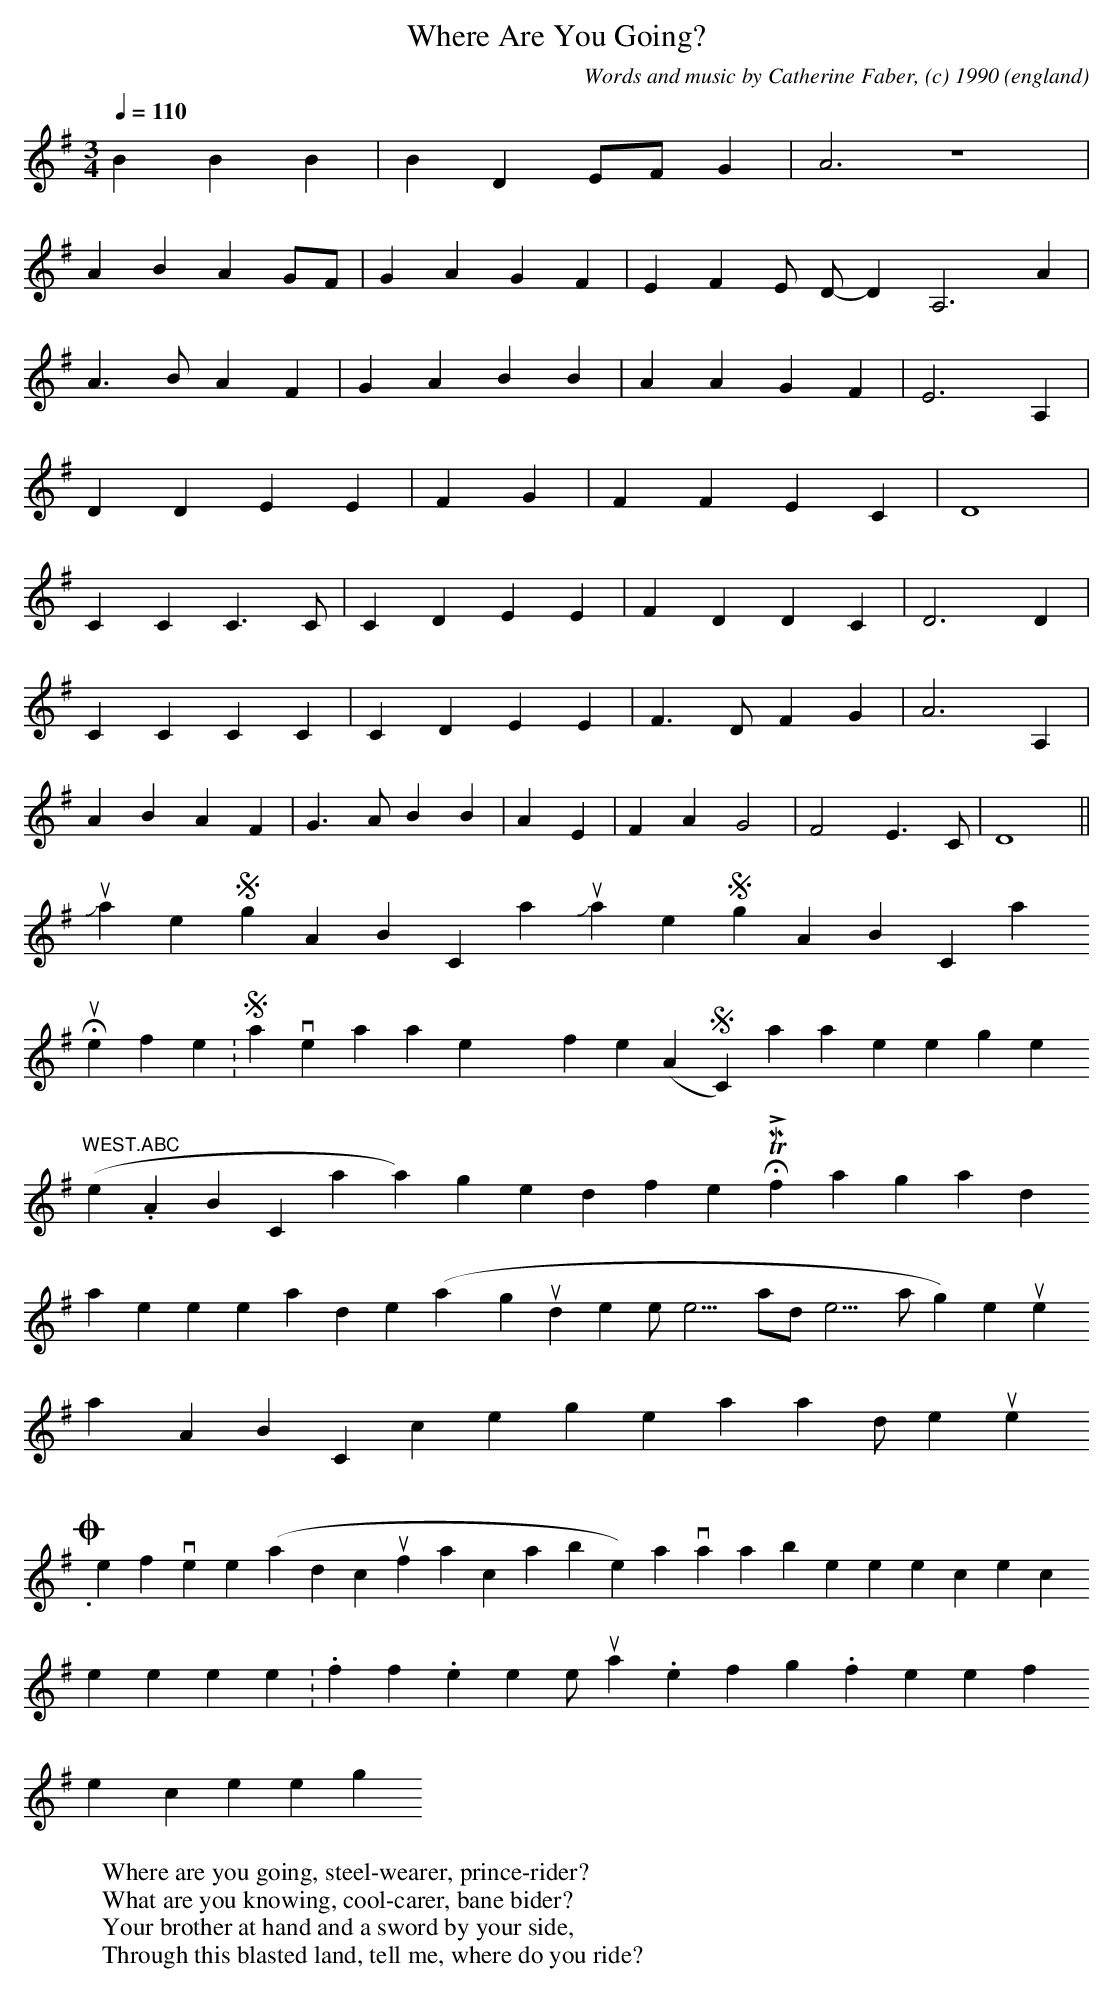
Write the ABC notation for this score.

X:1
T:Where Are You Going?
O:england
M:3/4
L:1/4
Q:110
C:Words and music by Catherine Faber, (c) 1990
W:Where are you going, steel-wearer, prince-rider?
W:What are you knowing, cool-carer, bane bider?
W:Your brother at hand and a sword by your side,
W:Through this blasted land, tell me, where do you ride?
K:G
B B B|BD E/2F/2 G|A3 Z|
A B A G/2F/2|G A G F|E F E/2 D/2-D A,3 A|
A>B A F|G A B B|A A G F|E3 A,|
D D E E| FG|F F E C|D4|
C C C>C|C D E E|F D D C|D3 D|
C C C C|C D E E|F>D F G|A3 A,|
A B A F|G>A B B|AE|FA G2|F2 E>C|D4||
Julia West's Songs in ABC notationJulia West's Songs in ABC notation
How to use this file: Save as a text file (ASCII) with a name something like
"WEST.ABC" (the .ABC is what's important), get rid of the HTML formatting and
all these headers (anything outside the <pre> and </pre> tags), then use with
any ABC processing tool to hear and/or print the tunes.
Only the first verse (and chorus if applicable) is available here; check
elsewhere on http://www.sff.net/people/julia.west/filking.html for the rest of
the lyrics to these songs.
